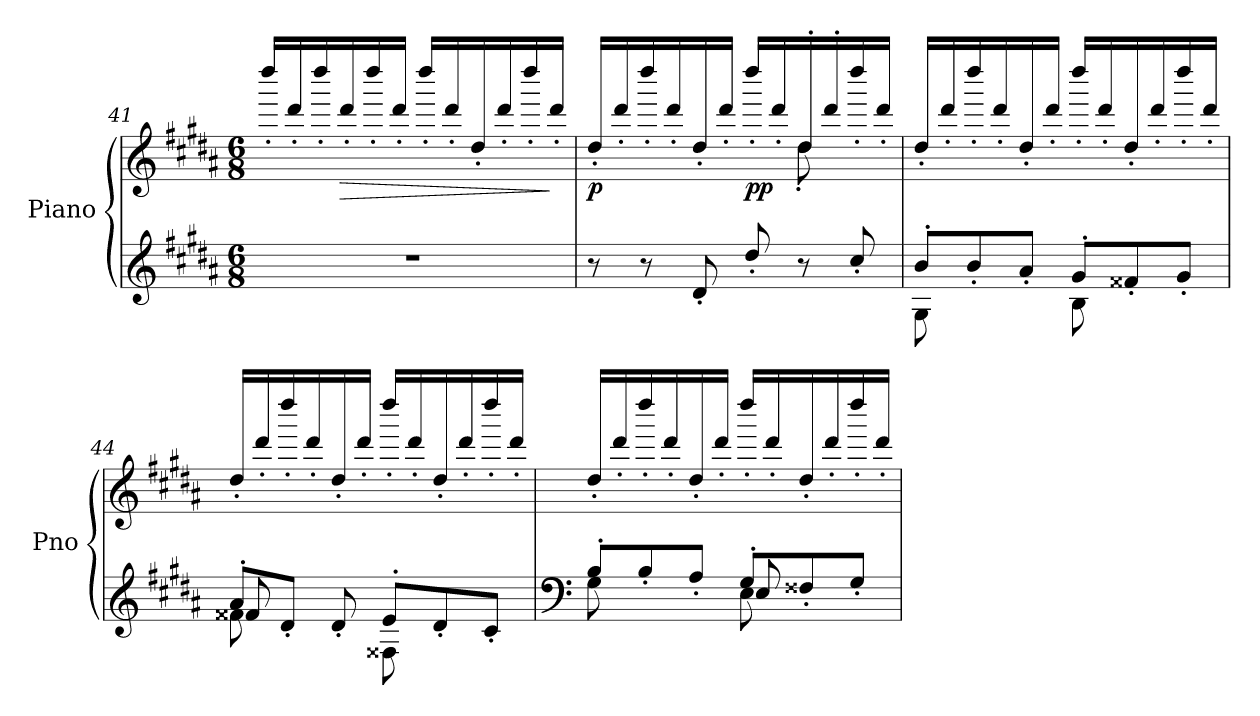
**kern	**kern	**dynam
*part1	*part1	*part1
*staff2	*staff1	*staff1/2
*I"Piano	*	*
*I'Pno	*	*
*clefG2	*clefG2	*
*k[f#c#g#d#a#]	*k[f#c#g#d#a#]	*
*M6/8	*M6/8	*
=41	=41	=41
2.r	16dddd#'/LL	.
.	16ddd#'/	.
.	16dddd#'/	.
!	!	!LO:HP:b
.	16ddd#'/	>
.	16dddd#'/	.
.	16ddd#'/JJ	.
.	16dddd#'/LL	.
.	16ddd#'/	.
.	16dd#'/	.
.	16ddd#'/	.
.	16dddd#'/	.
.	16ddd#'/JJ	]
=42	=42	=42
*	*^	*
!	!	!	!LO:DY:b
8r	16dd#'/LL	2ryy	p
.	16ddd#'/	.	.
8r	16dddd#'/	.	.
.	16ddd#'/	.	.
8d#'/	16dd#'/	.	.
.	16ddd#'/JJ	.	.
!	!	!	!LO:DY:b
8dd#'/	16dddd#'/LL	.	pp
.	16ddd#'/	.	.
8r	16dd#'/	8dd#'\	.
.	16ddd#'/	.	.
8cc#'/	16dddd#'/	8ryy	.
.	16ddd#'/JJ	.	.
*	*v	*v	*
!!LO:LB:g=z
=43	=43	=43
*^	*	*
8b'/L	8G#\	16dd#'/LL	.
.	.	16ddd#'/	.
8b'/	4ryy	16dddd#'/	.
.	.	16ddd#'/	.
8a#'/J	.	16dd#'/	.
.	.	16ddd#'/JJ	.
8g#'/L	8B\	16dddd#'/LL	.
.	.	16ddd#'/	.
8f##X'/	4ryy	16dd#'/	.
.	.	16ddd#'/	.
8g#'/J	.	16dddd#'/	.
.	.	16ddd#'/JJ	.
!!LO:LB:g=z
=44	=44	=44	=44
*	*^	*	*
8a#'/L	8f##X\	8f##X: 8a#yy:	16dd#'/LL	.
.	.	.	16ddd#'/	.
8d#'/J	4ryy	2ryy	16dddd#'/	.
.	.	.	16ddd#'/	.
8d#'/	.	.	16dd#'/	.
.	.	.	16ddd#'/JJ	.
8e'/L	8F##X\	.	16dddd#'/LL	.
.	.	.	16ddd#'/	.
8d#'/	4ryy	.	16dd#'/	.
.	.	.	16ddd#'/	.
8c#'/J	.	8ryy	16dddd#'/	.
.	.	.	16ddd#'/JJ	.
=45	=45	=45	=45	=45
*clefF4	*	*	*	*
8B'/L	8G#\	4.ryy	16dd#'/LL	.
.	.	.	16ddd#'/	.
8B'/	4ryy	.	16dddd#'/	.
.	.	.	16ddd#'/	.
8A#'/J	.	.	16dd#'/	.
.	.	.	16ddd#'/JJ	.
8G#'/L	8E\	8E: 8G#yy:	16dddd#'/LL	.
.	.	.	16ddd#'/	.
8F##X'/	4ryy	4ryy	16dd#'/	.
.	.	.	16ddd#'/	.
8G#'/J	.	.	16dddd#'/	.
.	.	.	16ddd#'/JJ	.
*v	*v	*v	*	*
=	=	=
*-	*-	*-
